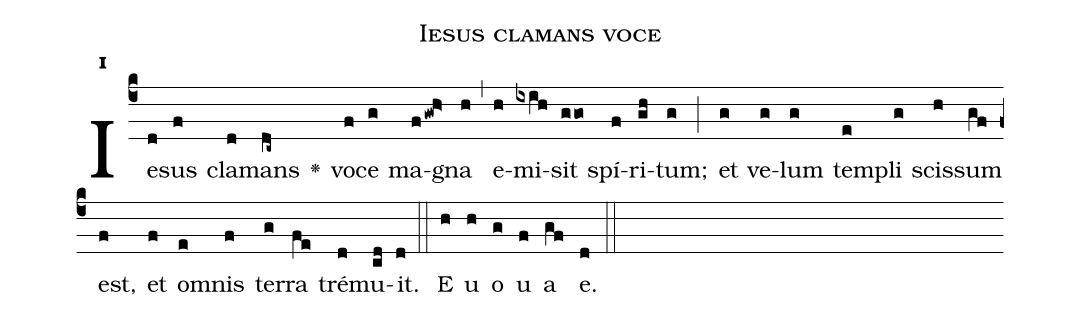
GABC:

name:Iesus clamans voce;
office-part:Antiphona;
mode:1;
%%
initial-style: 1;
name: Iesus clamans voce;
book: CAO 3487;
occasion: Hebdomada Sancta Feria VI;
office-part: Officium Lectionis Ant C;
user-notes: ;
commentary: ;
annotation: 1d;
centering-scheme: english;
fontsize: 12;
font: OFLSortsMillGoudy;
height: 11;
width: 4.5;
%%
(c4)Ie(d)sus(f) cla(d)mans(dc~) <v>\greheightstar</v>() vo(f)ce(g) ma(fgwh>)gna(h) (,) e(h)mi(ixih)sit(ggo) spí(f)ri(gh)tum;(g) (;) et(g) ve(g)lum(g) tem(e)pli(g) scis(h)sum(gf) est,(f) et(f) om(e)nis(f) ter(g)ra(fe) tré(d)mu(cd)it.(d) (::) E(h) u(h) o(g) u(f) a(gf) e.(d) (::)
